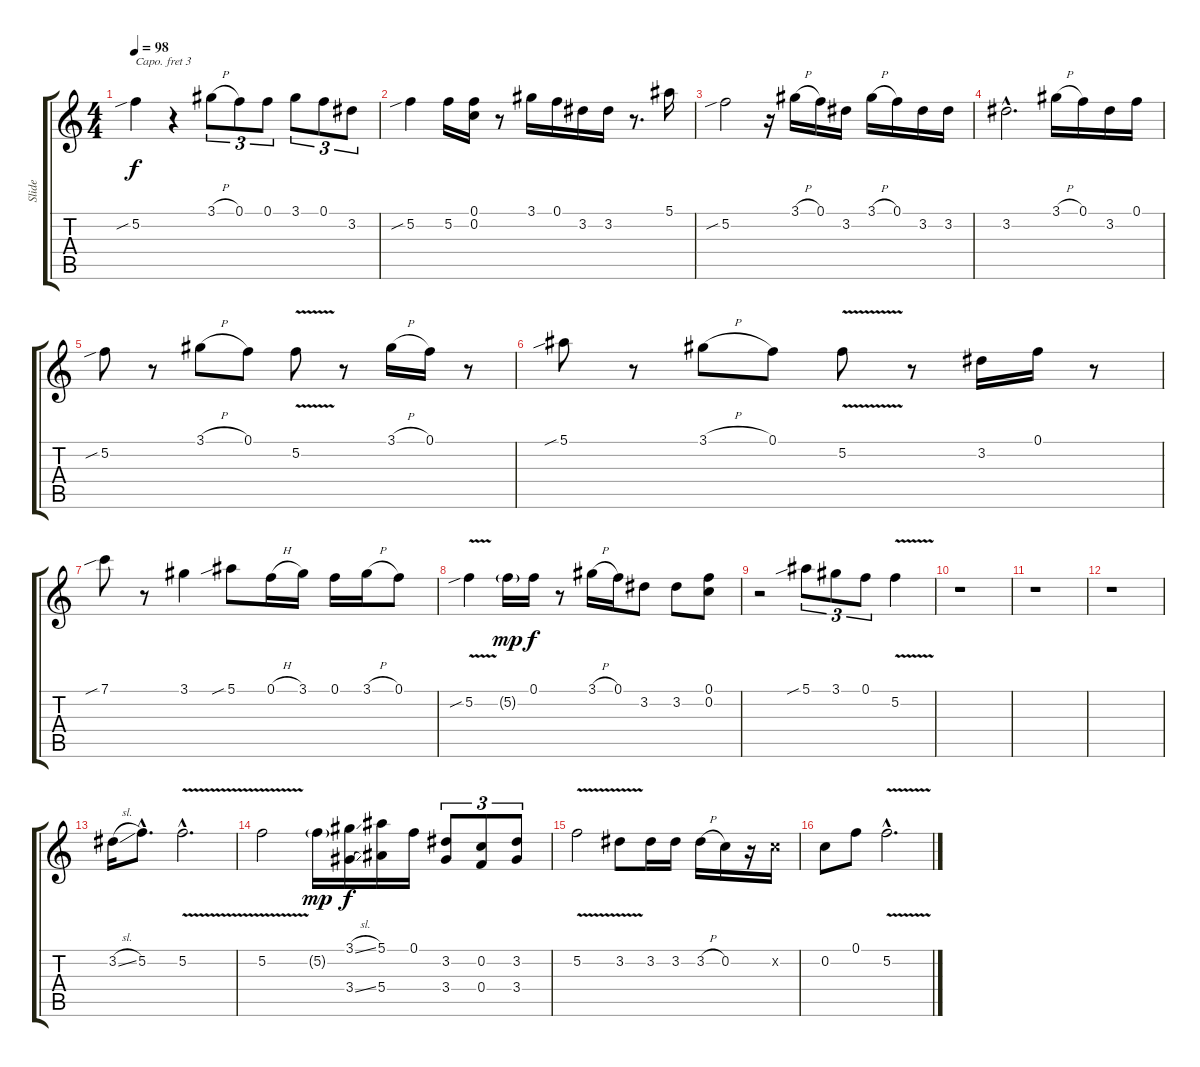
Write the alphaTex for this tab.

\track ("Slide" "Slide") {instrument acousticguitarsteel}
\staff {score tabs}
\capo 3
\tuning (D4 A3 D3 D3 A2 D2) {hide}
\ts (4 4)
\tempo 98
\clef g2
\ks c
5.2{sib}.4{dy f} r.4 3.1{h}.8{tu (3 2)} 0.1.8{tu (3 2)} 0.1.8{tu (3 2)} 3.1.8{tu (3 2)} 0.1.8{tu (3 2)} 3.2.8{tu (3 2)} |
5.2{sib}.4 5.2.16 (0.1 0.2).16 r.8 3.1.16 0.1.16 3.2.16 3.2.16 r.8{d} 5.1.16 |
5.2{sib}.2 r.16 3.1{h}.16 0.1.16 3.2.16 3.1{h}.16 0.1.16 3.2.16 3.2.16 |
3.2{hac}.2{d} 3.1{h}.16 0.1.16 3.2.16 0.1.16 |
5.2{sib}.8 r.8 3.1{h}.8 0.1.8 5.2{v}.8 r.8 3.1{h}.16 0.1.16 r.8 |
5.1{sib}.8 r.8 3.1{h}.8 0.1.8 5.2{v}.8 r.8 3.2.16 0.1.16 r.8 |
7.1{sib}.8 r.8 3.1.4 5.1{sib}.8 0.1{h}.16 3.1.16 0.1.16 3.1{h}.16 0.1.8 |
5.2{v sib}.4 5.2{g}.16{dy mp} 0.1.16{dy f} r.8 3.1{h}.16 0.1.16 3.2.8 3.2.8 (0.1 0.2).8 |
r.2 5.1{sib}.8{tu (3 2)} 3.1.8{tu (3 2)} 0.1.8{tu (3 2)} 5.2{v}.4 |
r.1 |
r.1 |
r.1 |
3.2{sl}.16 5.2{hac}.8{d} 5.2{v hac}.2{d} |
5.2{v}.2 5.2{g}.16{dy mp} (3.1{sl} 3.4{sl}).16{dy f} (5.1 5.4).16 0.1.16 (3.2 3.4).8{tu (3 2)} (0.2 0.4).8{tu (3 2)} (3.2 3.4).8{tu (3 2)} |
5.2{v}.2 3.2{v}.8 3.2.16 3.2.16 3.2{h}.16 0.2.16 r.16 0.2{x}.16 |
0.2.8 0.1.8 5.2{v hac}.2{d}
